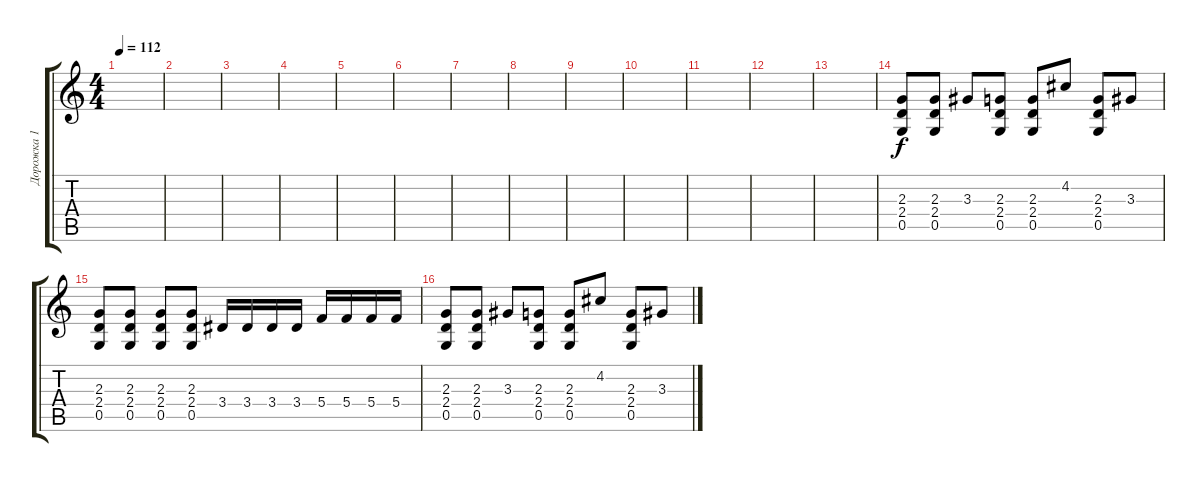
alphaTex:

\track ("Дорожка 1" "Дорожка 1") {instrument acousticguitarsteel}
\staff {score tabs}
\tuning (D4 A3 F3 C3 G2 C2) {hide}
\ts (4 4)
\tempo 112
\clef g2
\ks c
|
|
|
|
|
|
|
|
|
|
|
|
|
(2.3 2.4 0.5).8{volume 9} (2.3 2.4 0.5).8 3.3.8 (2.3 2.4 0.5).8 (2.3 2.4 0.5).8 4.2.8 (2.3 2.4 0.5).8 3.3.8 |
(2.3 2.4 0.5).8 (2.3 2.4 0.5).8 (2.3 2.4 0.5).8 (2.3 2.4 0.5).8 3.4.16 3.4.16 3.4.16 3.4.16 5.4.16 5.4.16 5.4.16 5.4.16 |
(2.3 2.4 0.5).8 (2.3 2.4 0.5).8 3.3.8 (2.3 2.4 0.5).8 (2.3 2.4 0.5).8 4.2.8 (2.3 2.4 0.5).8 3.3.8
